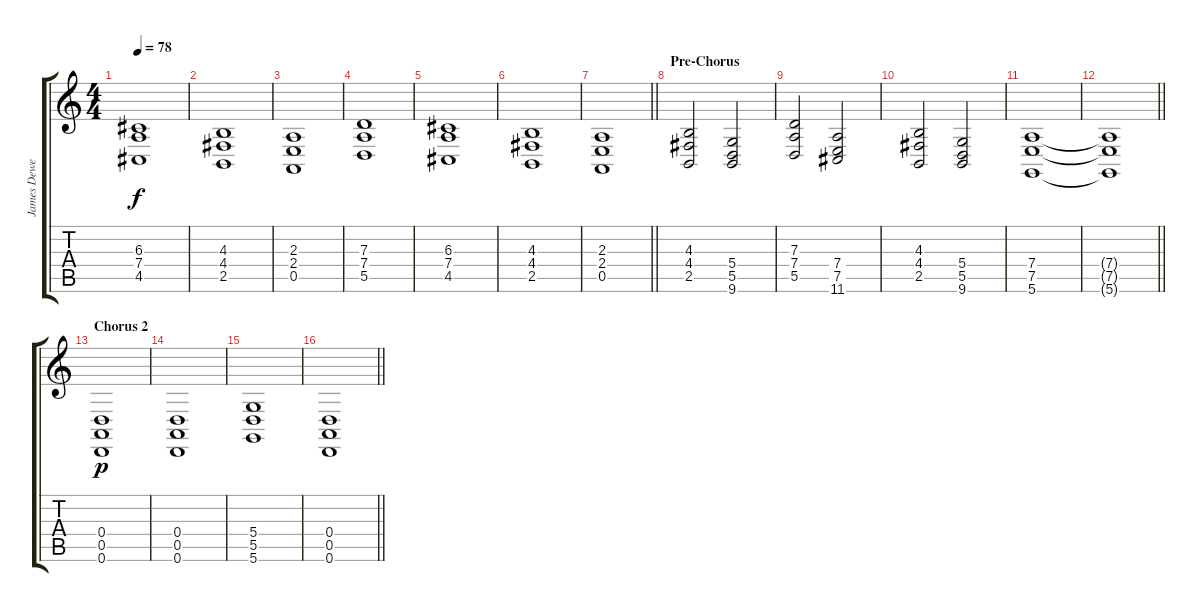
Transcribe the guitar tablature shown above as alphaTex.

\track ("James Dewees [Synthetizer]" "James Dewe") {instrument pad2warm}
\staff {score tabs}
\tuning (E4 B3 G3 D3 A2 D2) {hide}
\ts (4 4)
\tempo 78
\clef g2
\ks c
(6.3 7.4 4.5).1{dy f} |
(4.3 4.4 2.5).1 |
(2.3 2.4 0.5).1 |
(7.3 7.4 5.5).1 |
(6.3 7.4 4.5).1 |
(4.3 4.4 2.5).1 |
\barLineRight lightlight
(2.3 2.4 0.5).1 |
\section ("" "Pre-Chorus")
(4.3 4.4 2.5).2 (5.4 5.5 9.6).2 |
(7.3 7.4 5.5).2 (7.4 7.5 11.6).2 |
(4.3 4.4 2.5).2 (5.4 5.5 9.6).2 |
(7.4 7.5 5.6).1 |
\barLineRight lightlight
(7.4{t} 7.5{t} 5.6{t}).1 |
\section ("" "Chorus 2")
(0.4 0.5 0.6).1{dy p volume 9 balance 8 instrument pad2warm} |
(0.4 0.5 0.6).1 |
(5.4 5.5 5.6).1 |
\barLineRight lightlight
(0.4 0.5 0.6).1
